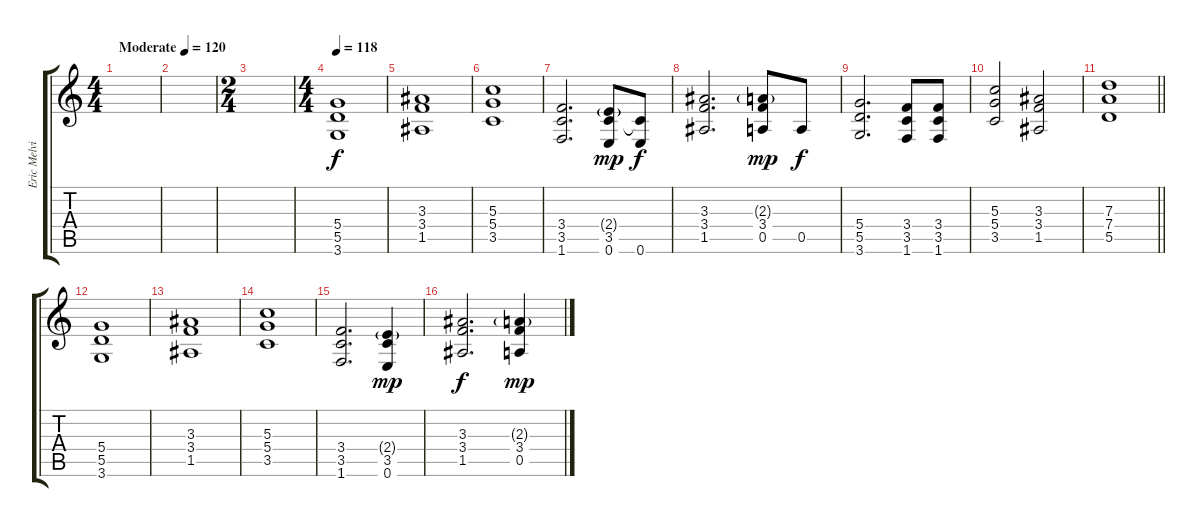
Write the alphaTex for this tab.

\track ("Eric Melvin" "Eric Melvi") {instrument distortionguitar}
\staff {score tabs}
\tuning (E4 B3 G3 D3 A2 E2) {hide}
\ts (4 4)
\tempo (120 "Moderate")
\clef g2
\ks c
|
|
\ts (2 4)
|
\ts (4 4)
\tempo 118
(5.4 5.5 3.6).1 |
(3.3 3.4 1.5).1 |
(5.3 5.4 3.5).1 |
(3.4 3.5 1.6).2{d} (2.4{g} 3.5 0.6).8{dy mp} (3.5{t} 0.6).8{dy f} |
(3.3 3.4 1.5).2{d} (2.3{g} 3.4 0.5).8{dy mp} 0.5.8{dy f} |
(5.4 5.5 3.6).2{d} (3.4 3.5 1.6).8 (3.4 3.5 1.6).8 |
(5.3 5.4 3.5).2 (3.3 3.4 1.5).2 |
\barLineRight lightlight
(7.3 7.4 5.5).1 |
\section ("" "")
(5.4 5.5 3.6).1 |
(3.3 3.4 1.5).1 |
(5.3 5.4 3.5).1 |
(3.4 3.5 1.6).2{d} (2.4{g} 3.5 0.6).4{dy mp} |
(3.3 3.4 1.5).2{d dy f} (2.3{g} 3.4 0.5).4{dy mp}
